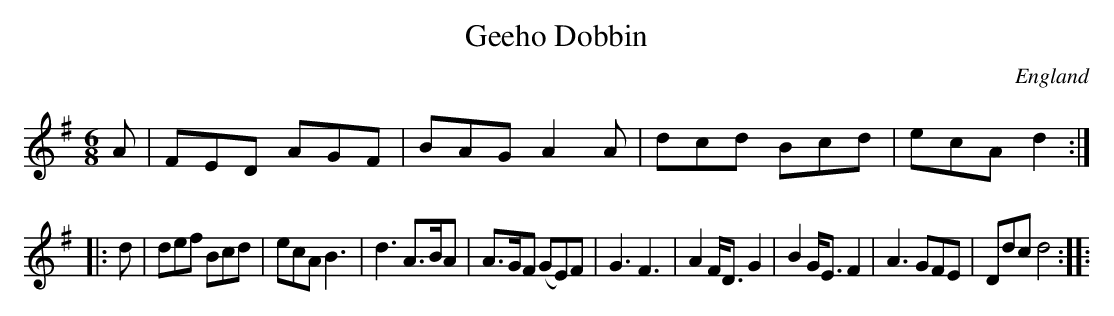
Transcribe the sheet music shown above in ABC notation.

X:1
T:Geeho Dobbin
L:1/8
M:6/8
O:England
K:D mixolydian
A | \
FED AGF | BAG A2A | dcd Bcd | ecA d2 ::
d | \
def Bcd | ecA B3 | d3 A>BA | A>GF (GE)F | \
G3 F3 | A2 F<D G2 | B2 G<E F2 | A3 GFE | Ddc d4 ::
